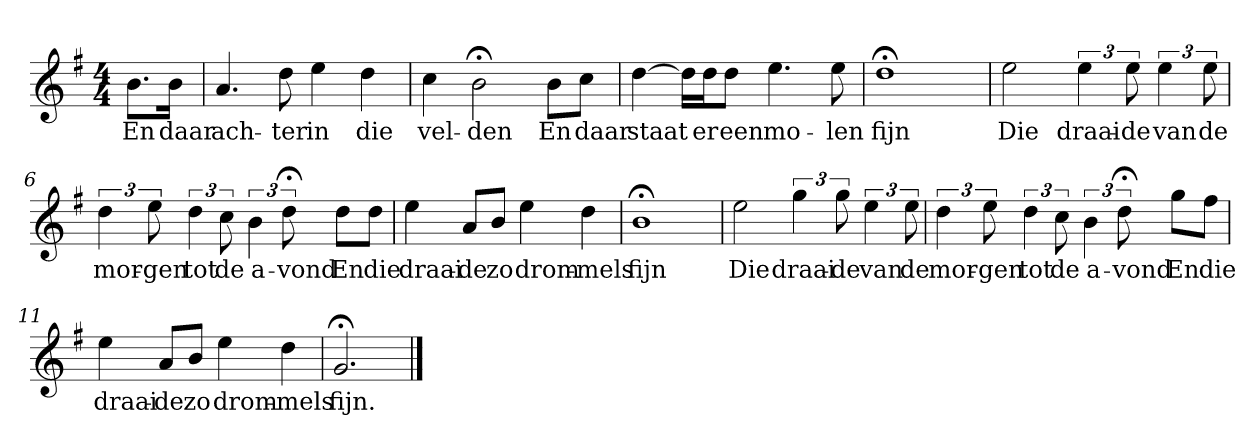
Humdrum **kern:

**kern	**text
*part1	*part1
*staff1	*staff1
*k[f#]	*
*G:	*
*M4/4	*
*MM120	*
=	=
8.bL	En
16bJk	daar
=1	=1
4.a	ach-
8dd	-ter
4ee	in
4dd	die
=2	=2
4cc	vel-
2b;<	-den
8bL	En
8ccJ	daar
=3	=3
[4dd	staat
16ddLL]	.
16ddJ	er
8ddJ	een
4.ee	mo-
8ee	-len
=4	=4
1dd;<	fijn
=5	=5
2ee	Die
6ee	draai-
12ee	-de
6ee	van
12ee	de
=6	=6
6dd	mor-
12ee	-gen
6dd	tot
12cc	de
6b	a-
12dd;<	-vond
8ddL	En
8ddJ	die
=7	=7
4ee	draai-
8aL	-de
8bJ	zo
4ee	drom-
4dd	-mels
=8	=8
1b;<	fijn
=9	=9
2ee	Die
6gg	draai-
12gg	-de
6ee	van
12ee	de
=10	=10
6dd	mor-
12ee	-gen
6dd	tot
12cc	de
6b	a-
12dd;<	-vond
8ggL	En
8ff#J	die
=11	=11
4ee	draai-
8aL	-de
8bJ	zo
4ee	drom-
4dd	-mels
=12	=12
2.g;<	fijn.
==	==
*-	*-
